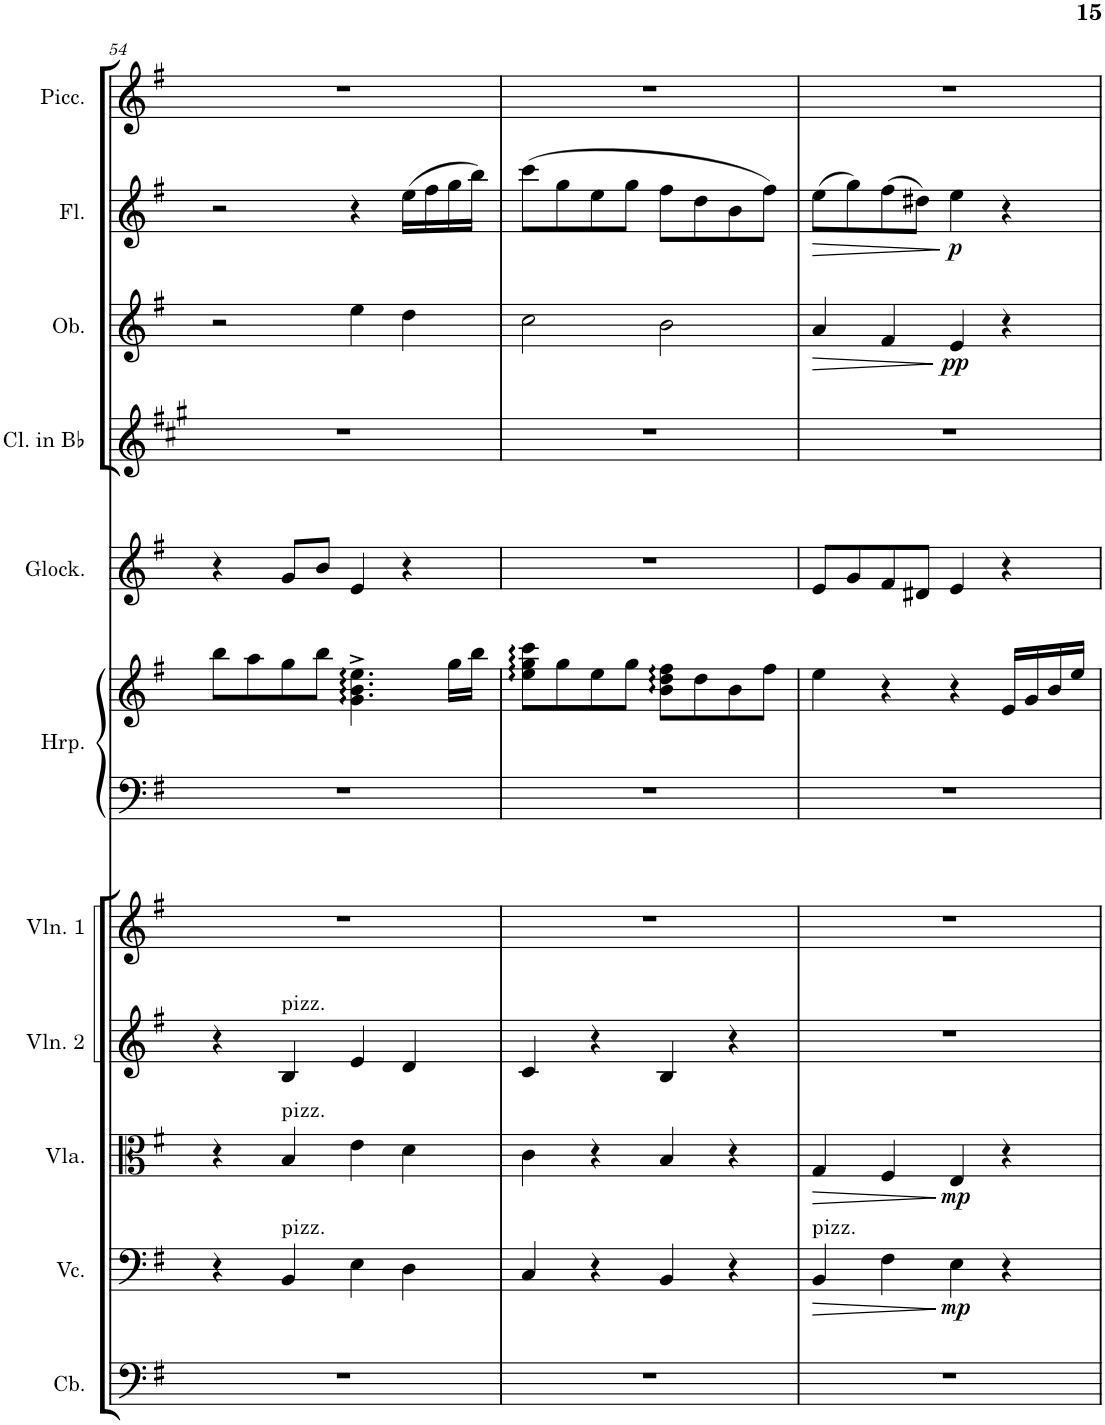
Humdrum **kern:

**kern	**kern	**dynam	**kern	**dynam	**kern	**kern	**kern	**kern	**kern	**kern	**kern	**dynam	**kern	**dynam	**kern
*part11	*part10	*part10	*part9	*part9	*part8	*part7	*part6	*part6	*part5	*part4	*part3	*part3	*part2	*part2	*part1
*staff12	*staff11	*staff11	*staff10	*staff10	*staff9	*staff8	*staff7	*staff6	*staff5	*staff4	*staff3	*staff3	*staff2	*staff2	*staff1
*I"Contrabass	*I"Violoncello	*	*I"Viola	*	*I"Violin II	*I"Violin I	*I"Harp	*	*I"Glockenspiel	*I"Clarinet in Bb	*I"Oboe	*	*I"Flute	*	*I"Piccolo
*I'Cb.	*I'Vc.	*	*I'Vla.	*	*I'Vln. 2	*I'Vln. 1	*I'Hrp.	*	*I'Glock.	*I'Cl. in Bb	*I'Ob.	*	*I'Fl.	*	*I'Picc.
!!LO:PB:g=z
*clefF4	*clefF4	*	*clefC3	*	*clefG2	*clefG2	*clefF4	*clefG2	*clefG2	*clefG2	*clefG2	*	*clefG2	*	*clefG2
*Trd7c12	*	*	*	*	*	*	*	*	*Trd-14c-24	*Trd1c2	*	*	*	*	*Trd-7c-12
*k[f#]	*k[f#]	*	*k[f#]	*	*k[f#]	*k[f#]	*k[f#]	*k[f#]	*k[f#]	*k[f#c#g#]	*k[f#]	*	*k[f#]	*	*k[f#]
*M4/4	*M4/4	*	*M4/4	*	*M4/4	*M4/4	*M4/4	*M4/4	*M4/4	*M4/4	*M4/4	*	*M4/4	*	*M4/4
=54	=54	=54	=54	=54	=54	=54	=54	=54	=54	=54	=54	=54	=54	=54	=54
1r	4r	.	4r	.	4r	1r	1r	8bb\L	4r	1r	2r	.	2r	.	1r
.	.	.	.	.	.	.	.	8aa\	.	.	.	.	.	.	.
!	!	!	!	!	!LO:TX:a:t=pizz.	!	!	!	!	!	!	!	!	!	!
!	!	!	!LO:TX:a:t=pizz.	!	!	!	!	!	!	!	!	!	!	!	!
!	!LO:TX:a:t=pizz.	!	!	!	!	!	!	!	!	!	!	!	!	!	!
.	4BB/	.	4B/	.	4B/	.	.	8gg\	8g/L	.	.	.	.	.	.
.	.	.	.	.	.	.	.	8bb\J	8b/J	.	.	.	.	.	.
.	4E\	.	4e\	.	4e/	.	.	4.g\^ 4.b\^ 4.ee\^	4e/	.	4ee\	.	4r	.	.
.	4D\	.	4d\	.	4d/	.	.	.	4r	.	4dd\	.	(16ee\LL	.	.
.	.	.	.	.	.	.	.	.	.	.	.	.	16ff#\	.	.
.	.	.	.	.	.	.	.	16gg\LL	.	.	.	.	16gg\	.	.
.	.	.	.	.	.	.	.	16bb\JJ	.	.	.	.	16bb\JJ)	.	.
=55	=55	=55	=55	=55	=55	=55	=55	=55	=55	=55	=55	=55	=55	=55	=55
1r	4C/	.	4c\	.	4c/	1r	1r	8ee\ 8gg\ 8ccc\L	1r	1r	2cc\	.	(8ccc\L	.	1r
.	.	.	.	.	.	.	.	8gg\	.	.	.	.	8gg\	.	.
.	4r	.	4r	.	4r	.	.	8ee\	.	.	.	.	8ee\	.	.
.	.	.	.	.	.	.	.	8gg\J	.	.	.	.	8gg\J	.	.
.	4BB/	.	4B/	.	4B/	.	.	8b\ 8dd\ 8ff#\L	.	.	2b\	.	8ff#\L	.	.
.	.	.	.	.	.	.	.	8dd\	.	.	.	.	8dd\	.	.
.	4r	.	4r	.	4r	.	.	8b\	.	.	.	.	8b\	.	.
.	.	.	.	.	.	.	.	8ff#\J	.	.	.	.	8ff#\J)	.	.
=56	=56	=56	=56	=56	=56	=56	=56	=56	=56	=56	=56	=56	=56	=56	=56
!	!LO:TX:a:t=pizz.	!	!	!	!	!	!	!	!	!	!	!	!	!	!
!	!	!LO:HP:b	!	!LO:HP:b	!	!	!	!	!	!	!	!LO:HP:b	!	!LO:HP:b	!
1r	4BB/	>	4G/	>	1r	1r	1r	4ee\	8e/L	1r	4a/	>	(8ee\L	>	1r
.	.	.	.	.	.	.	.	.	8g/	.	.	.	8gg\)	.	.
.	4F#\	.	4F#/	.	.	.	.	4r	8f#/	.	4f#/	.	(8ff#\	.	.
.	.	.	.	.	.	.	.	.	8d#X/J	.	.	.	8dd#X\J)	.	.
!	!	!LO:DY:n=1:b	!	!LO:DY:n=1:b	!	!	!	!	!	!	!	!LO:DY:n=1:b	!	!LO:DY:n=1:b	!
.	4E\	] mp	4E/	] mp	.	.	.	4r	4e/	.	4e/	] pp	4ee\	] p	.
.	4r	.	4r	.	.	.	.	16e/LL	4r	.	4r	.	4r	.	.
.	.	.	.	.	.	.	.	16g/	.	.	.	.	.	.	.
.	.	.	.	.	.	.	.	16b/	.	.	.	.	.	.	.
.	.	.	.	.	.	.	.	16ee/JJ	.	.	.	.	.	.	.
=	=	=	=	=	=	=	=	=	=	=	=	=	=	=	=
*-	*-	*-	*-	*-	*-	*-	*-	*-	*-	*-	*-	*-	*-	*-	*-
